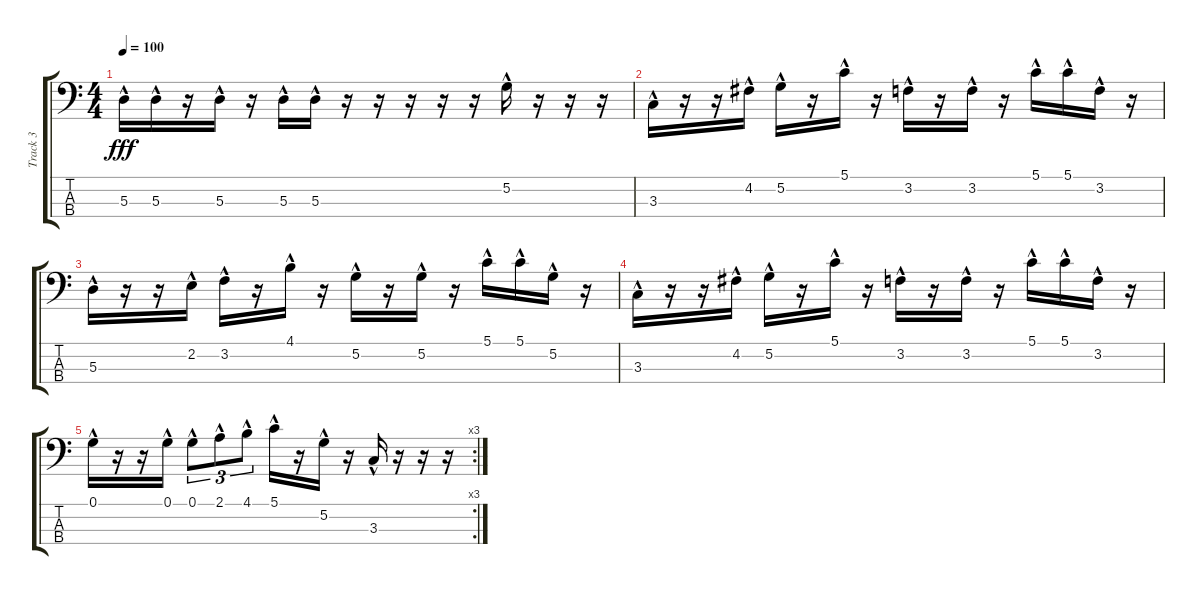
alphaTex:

\track ("Track 3" "Track 3") {instrument electricbassfinger}
\staff {score tabs}
\tuning (G2 D2 A1 E1) {hide}
\ts (4 4)
\tempo 100
\clef f4
\ks c
5.3{hac}.16{dy fff} 5.3{hac}.16 r.16 5.3{hac}.16 r.16 5.3{hac}.16 5.3{hac}.16 r.16 r.16 r.16 r.16 r.16 5.2{hac}.16 r.16 r.16 r.16 |
3.3{hac}.16 r.16 r.16 4.2{hac}.16 5.2{hac}.16 r.16 5.1{hac}.16 r.16 3.2{hac}.16 r.16 3.2{hac}.16 r.16 5.1{hac}.16 5.1{hac}.16 3.2{hac}.16 r.16 |
5.3{hac}.16 r.16 r.16 2.2{hac}.16 3.2{hac}.16 r.16 4.1{hac}.16 r.16 5.2{hac}.16 r.16 5.2{hac}.16 r.16 5.1{hac}.16 5.1{hac}.16 5.2{hac}.16 r.16 |
3.3{hac}.16 r.16 r.16 4.2{hac}.16 5.2{hac}.16 r.16 5.1{hac}.16 r.16 3.2{hac}.16 r.16 3.2{hac}.16 r.16 5.1{hac}.16 5.1{hac}.16 3.2{hac}.16 r.16 |
\rc 3
0.1{hac}.16 r.16 r.16 0.1{hac}.16 0.1{hac}.8{tu (3 2)} 2.1{hac}.8{tu (3 2)} 4.1{hac}.8{tu (3 2)} 5.1{hac}.16 r.16 5.2{hac}.16 r.16 3.3{hac}.16 r.16 r.16 r.16
